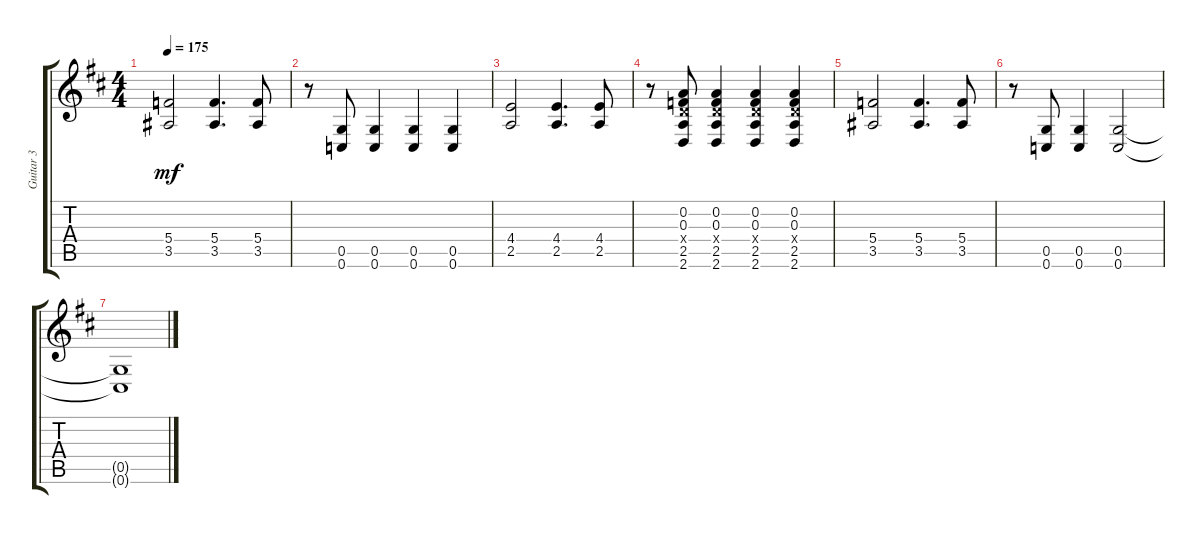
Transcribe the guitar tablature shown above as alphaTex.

\track ("Guitar 3" "Guitar 3") {instrument overdrivenguitar}
\staff {score tabs}
\tuning (D4 A3 F3 C3 G2 C2) {hide}
\ts (4 4)
\tempo 175
\clef g2
\ks d
(5.4 3.5).2{dy mf} (5.4 3.5).4{d} (5.4 3.5).8 |
r.8 (0.5 0.6).8 (0.5 0.6).4 (0.5 0.6).4 (0.5 0.6).4 |
(4.4 2.5).2 (4.4 2.5).4{d} (4.4 2.5).8 |
r.8 (0.2 0.3 2.4{x} 2.5 2.6).8 (0.2 0.3 2.4{x} 2.5 2.6).4 (0.2 0.3 2.4{x} 2.5 2.6).4 (0.2 0.3 2.4{x} 2.5 2.6).4 |
(5.4 3.5).2 (5.4 3.5).4{d} (5.4 3.5).8 |
r.8 (0.5 0.6).8 (0.5 0.6).4 (0.5 0.6).2 |
(0.5{t} 0.6{t}).1
